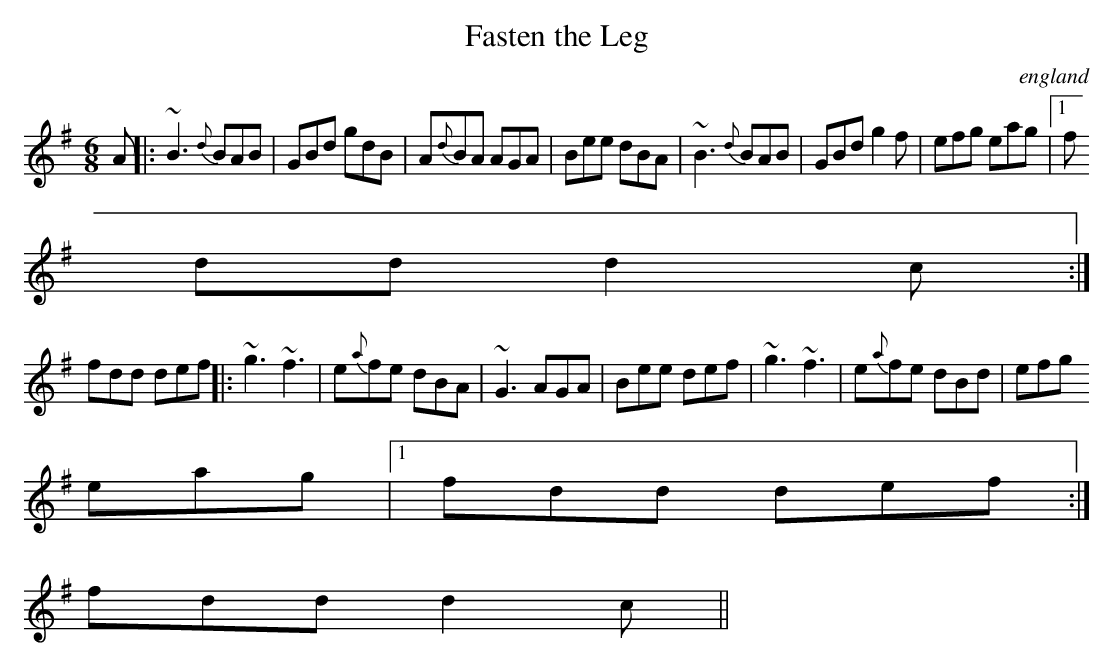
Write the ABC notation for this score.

X:1
T:Fasten the Leg
O:england
M:6/8
L:1/8
K:G
A||:~B3 {d}BAB|GBd gdB|A{d}BA AGA|Bee dBA|~B3 {d}BAB|GBd g2f|efg eag|1 f
dd d2c :|
2 fdd def ||: ~g3 ~f3|e{a}fe dBA|~G3 AGA|Bee def|~g3 ~f3|e{a}fe dBd|efg
eag|1 fdd def :|
2 fdd d2 c ||
